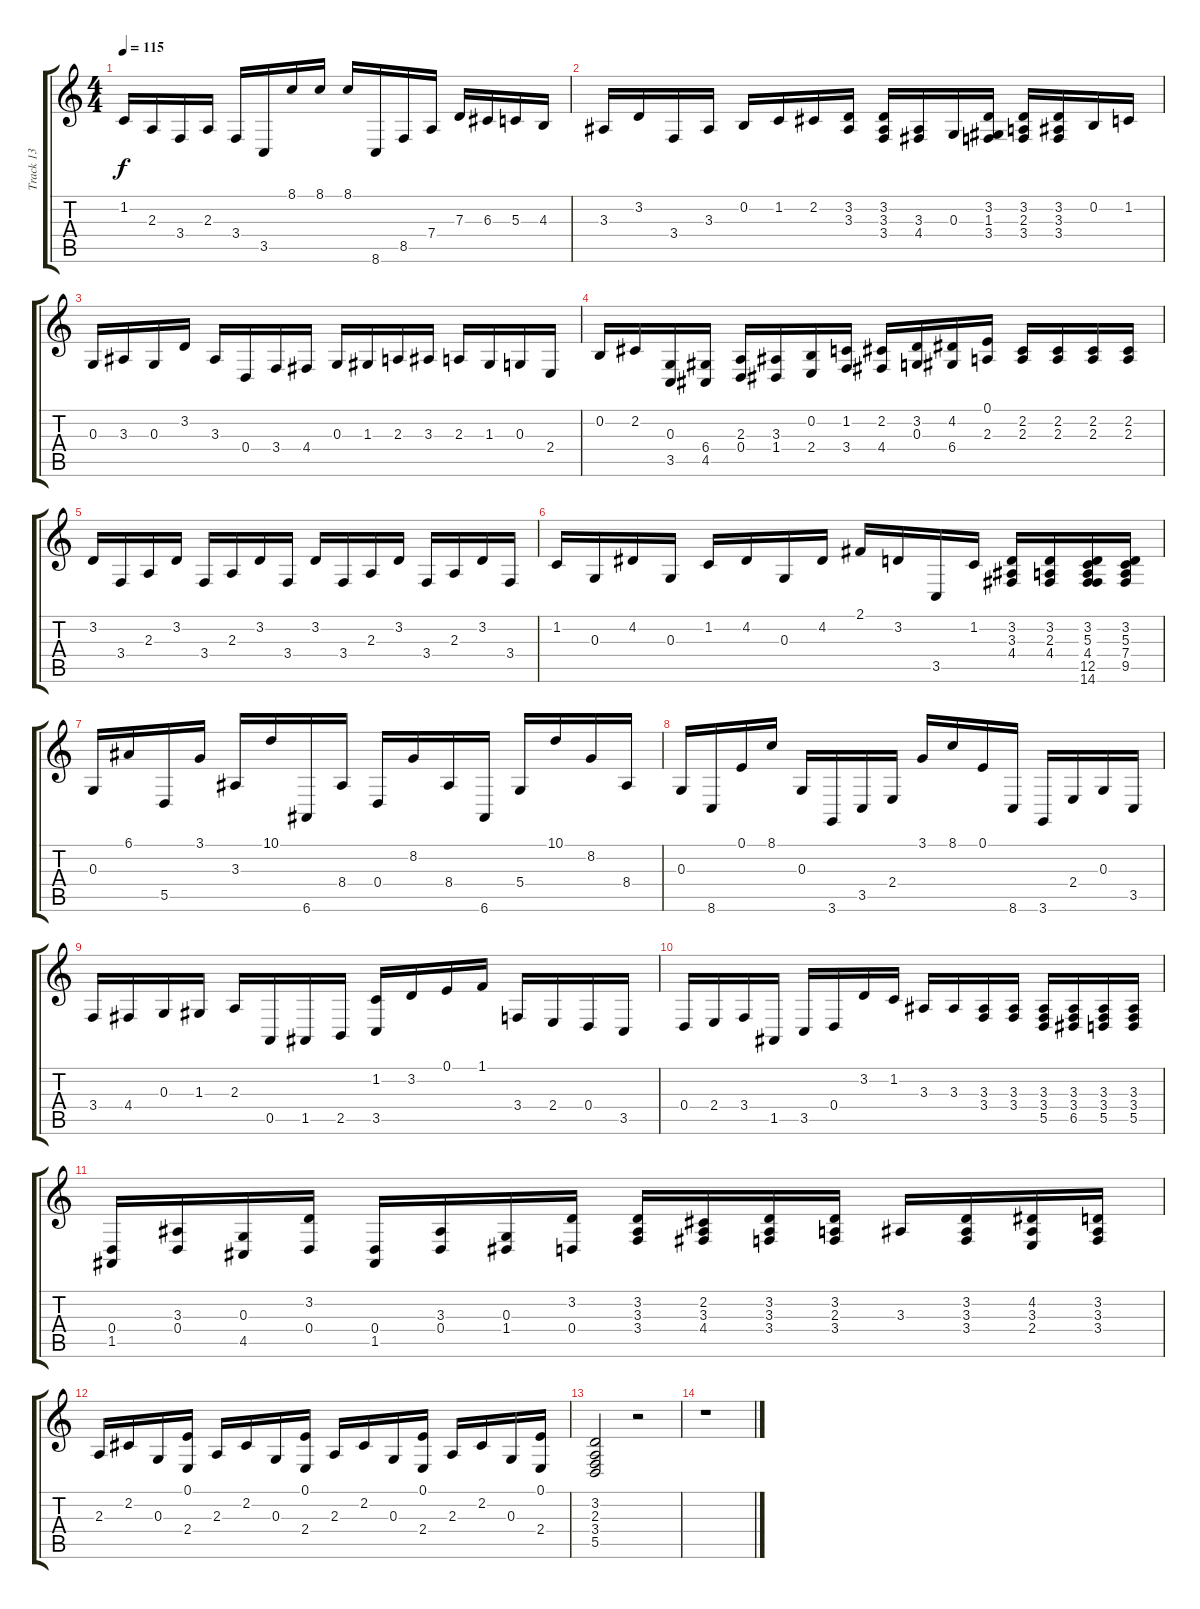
\track ("Track 13" "Track 13") {instrument tangoaccordion}
\staff {score tabs}
\tuning (E4 B3 G3 D3 A2 E2) {hide}
\ts (4 4)
\tempo 115
\clef g2
\ks c
1.2.16{dy f} 2.3.16 3.4.16 2.3.16 3.4.16 3.5.16 8.1.16 8.1.16 8.1.16 8.6.16 8.5.16 7.4.16 7.3.16 6.3.16 5.3.16 4.3.16 |
3.3.16 3.2.16 3.4.16 3.3.16 0.2.16 1.2.16 2.2.16 (3.2 3.3).16 (3.2 3.3 3.4).16 (3.3 4.4).16 0.3.16 (3.2 1.3 3.4).16 (3.2 2.3 3.4).16 (3.2 3.3 3.4).16 0.2.16 1.2.16 |
0.3.16 3.3.16 0.3.16 3.2.16 3.3.16 0.4.16 3.4.16 4.4.16 0.3.16 1.3.16 2.3.16 3.3.16 2.3.16 1.3.16 0.3.16 2.4.16 |
0.2.16 2.2.16 (0.3 3.5).16 (6.4 4.5).16 (2.3 0.4).16 (3.3 1.4).16 (0.2 2.4).16 (1.2 3.4).16 (2.2 4.4).16 (3.2 0.3).16 (4.2 6.4).16 (0.1 2.3).16 (2.2 2.3).16 (2.2 2.3).16 (2.2 2.3).16 (2.2 2.3).16 |
3.2.16 3.4.16 2.3.16 3.2.16 3.4.16 2.3.16 3.2.16 3.4.16 3.2.16 3.4.16 2.3.16 3.2.16 3.4.16 2.3.16 3.2.16 3.4.16 |
1.2.16 0.3.16 4.2.16 0.3.16 1.2.16 4.2.16 0.3.16 4.2.16 2.1.16 3.2.16 3.5.16 1.2.16 (3.2 3.3 4.4).16 (3.2 2.3 4.4).16 (3.2 5.3 4.4 12.5 14.6).16 (3.2 5.3 7.4 9.5).16 |
0.3.16 6.1.16 5.5.16 3.1.16 3.3.16 10.1.16 6.6.16 8.4.16 0.4.16 8.2.16 8.4.16 6.6.16 5.4.16 10.1.16 8.2.16 8.4.16 |
0.3.16 8.6.16 0.1.16 8.1.16 0.3.16 3.6.16 3.5.16 2.4.16 3.1.16 8.1.16 0.1.16 8.6.16 3.6.16 2.4.16 0.3.16 3.5.16 |
3.4.16 4.4.16 0.3.16 1.3.16 2.3.16 0.5.16 1.5.16 2.5.16 (1.2 3.5).16 3.2.16 0.1.16 1.1.16 3.4.16 2.4.16 0.4.16 3.5.16 |
0.4.16 2.4.16 3.4.16 1.5.16 3.5.16 0.4.16 3.2.16 1.2.16 3.3.16 3.3.16 (3.3 3.4).16 (3.3 3.4).16 (3.3 3.4 5.5).16 (3.3 3.4 6.5).16 (3.3 3.4 5.5).16 (3.3 3.4 5.5).16 |
(0.4 1.5).16 (3.3 0.4).16 (0.3 4.5).16 (3.2 0.4).16 (0.4 1.5).16 (3.3 0.4).16 (0.3 1.4).16 (3.2 0.4).16 (3.2 3.3 3.4).16 (2.2 3.3 4.4).16 (3.2 3.3 3.4).16 (3.2 2.3 3.4).16 3.3.16 (3.2 3.3 3.4).16 (4.2 3.3 2.4).16 (3.2 3.3 3.4).16 |
2.3.16 2.2.16 0.3.16 (0.1 2.4).16 2.3.16 2.2.16 0.3.16 (0.1 2.4).16 2.3.16 2.2.16 0.3.16 (0.1 2.4).16 2.3.16 2.2.16 0.3.16 (0.1 2.4).16 |
(3.2 2.3 3.4 5.5).2 r.2 |
r.1
